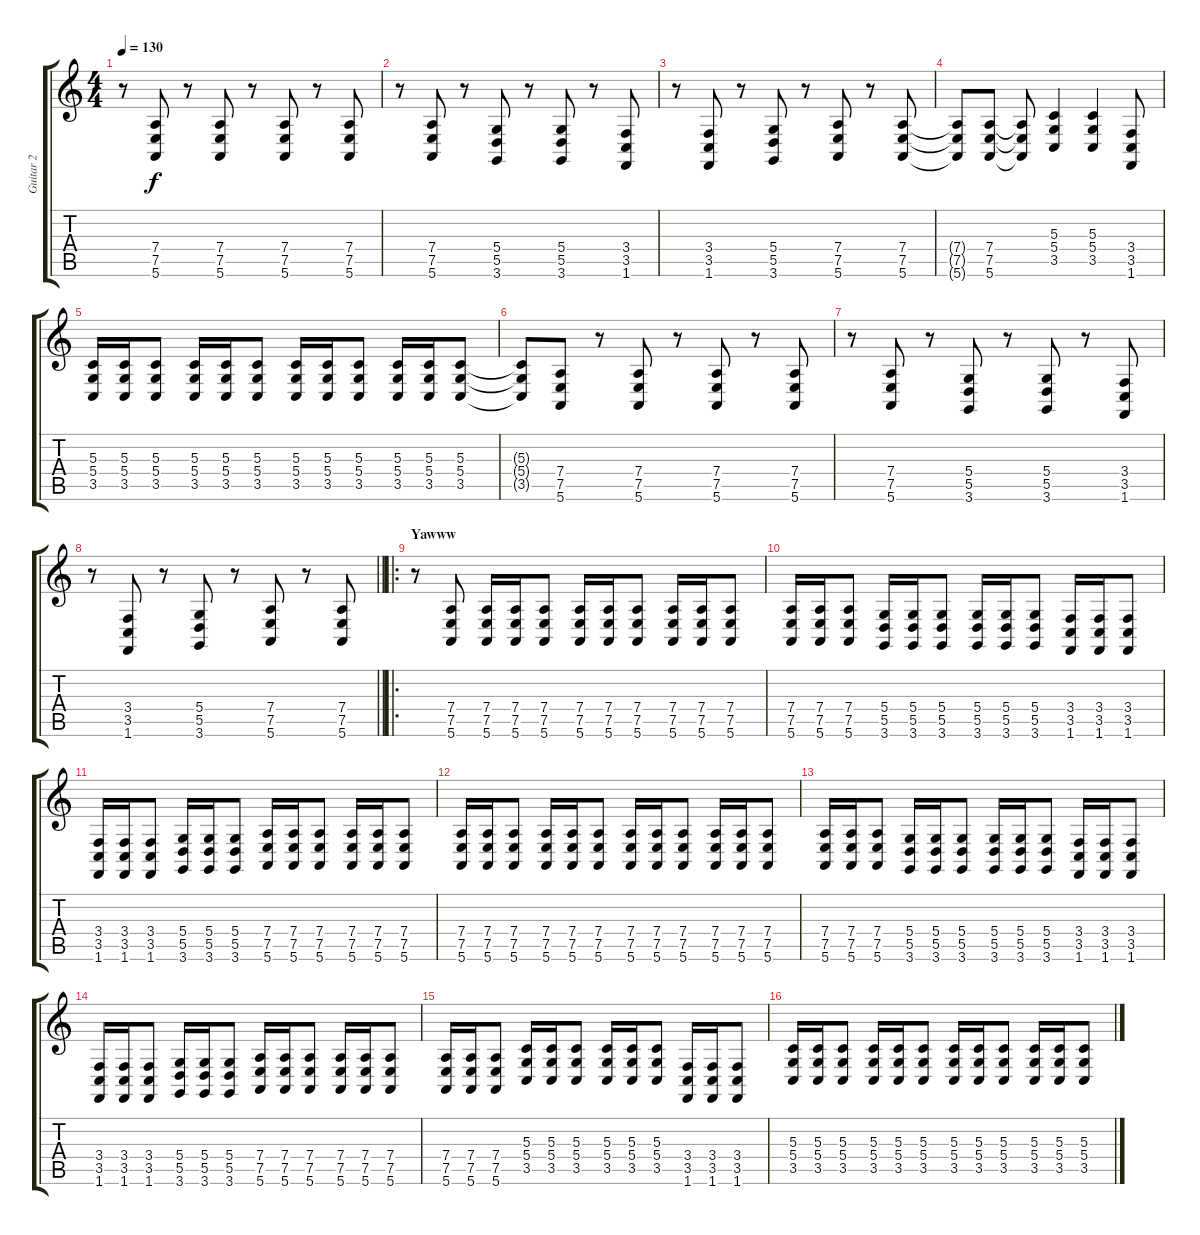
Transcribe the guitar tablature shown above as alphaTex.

\track ("Guitar 2" "Guitar 2") {instrument acousticgrandpiano}
\staff {score tabs}
\tuning (E4 B3 G3 D3 A2 E2) {hide}
\ts (4 4)
\tempo 130
\clef g2
\ks c
r.8{dy f} (7.4 7.5 5.6).8 r.8 (7.4 7.5 5.6).8 r.8 (7.4 7.5 5.6).8 r.8 (7.4 7.5 5.6).8 |
r.8 (7.4 7.5 5.6).8 r.8 (5.4 5.5 3.6).8 r.8 (5.4 5.5 3.6).8 r.8 (3.4 3.5 1.6).8 |
r.8 (3.4 3.5 1.6).8 r.8 (5.4 5.5 3.6).8 r.8 (7.4 7.5 5.6).8 r.8 (7.4 7.5 5.6).8 |
(7.4{t} 7.5{t} 5.6{t}).8 (7.4 7.5 5.6).8 (7.4{t} 7.5{t} 5.6{t}).8 (5.3 5.4 3.5).4 (5.3 5.4 3.5).4 (3.4 3.5 1.6).8 |
(5.3 5.4 3.5).16 (5.3 5.4 3.5).16 (5.3 5.4 3.5).8 (5.3 5.4 3.5).16 (5.3 5.4 3.5).16 (5.3 5.4 3.5).8 (5.3 5.4 3.5).16 (5.3 5.4 3.5).16 (5.3 5.4 3.5).8 (5.3 5.4 3.5).16 (5.3 5.4 3.5).16 (5.3 5.4 3.5).8 |
(5.3{t} 5.4{t} 3.5{t}).8 (7.4 7.5 5.6).8 r.8 (7.4 7.5 5.6).8 r.8 (7.4 7.5 5.6).8 r.8 (7.4 7.5 5.6).8 |
r.8 (7.4 7.5 5.6).8 r.8 (5.4 5.5 3.6).8 r.8 (5.4 5.5 3.6).8 r.8 (3.4 3.5 1.6).8 |
\barLineRight lightlight
r.8 (3.4 3.5 1.6).8 r.8 (5.4 5.5 3.6).8 r.8 (7.4 7.5 5.6).8 r.8 (7.4 7.5 5.6).8 |
\ro
\section ("" "Yawww")
r.8{instrument distortionguitar} (7.4 7.5 5.6).8 (7.4 7.5 5.6).16 (7.4 7.5 5.6).16 (7.4 7.5 5.6).8 (7.4 7.5 5.6).16 (7.4 7.5 5.6).16 (7.4 7.5 5.6).8 (7.4 7.5 5.6).16 (7.4 7.5 5.6).16 (7.4 7.5 5.6).8 |
(7.4 7.5 5.6).16 (7.4 7.5 5.6).16 (7.4 7.5 5.6).8 (5.4 5.5 3.6).16 (5.4 5.5 3.6).16 (5.4 5.5 3.6).8 (5.4 5.5 3.6).16 (5.4 5.5 3.6).16 (5.4 5.5 3.6).8 (3.4 3.5 1.6).16 (3.4 3.5 1.6).16 (3.4 3.5 1.6).8 |
(3.4 3.5 1.6).16 (3.4 3.5 1.6).16 (3.4 3.5 1.6).8 (5.4 5.5 3.6).16 (5.4 5.5 3.6).16 (5.4 5.5 3.6).8 (7.4 7.5 5.6).16 (7.4 7.5 5.6).16 (7.4 7.5 5.6).8 (7.4 7.5 5.6).16 (7.4 7.5 5.6).16 (7.4 7.5 5.6).8 |
(7.4 7.5 5.6).16 (7.4 7.5 5.6).16 (7.4 7.5 5.6).8 (7.4 7.5 5.6).16 (7.4 7.5 5.6).16 (7.4 7.5 5.6).8 (7.4 7.5 5.6).16 (7.4 7.5 5.6).16 (7.4 7.5 5.6).8 (7.4 7.5 5.6).16 (7.4 7.5 5.6).16 (7.4 7.5 5.6).8 |
(7.4 7.5 5.6).16 (7.4 7.5 5.6).16 (7.4 7.5 5.6).8 (5.4 5.5 3.6).16 (5.4 5.5 3.6).16 (5.4 5.5 3.6).8 (5.4 5.5 3.6).16 (5.4 5.5 3.6).16 (5.4 5.5 3.6).8 (3.4 3.5 1.6).16 (3.4 3.5 1.6).16 (3.4 3.5 1.6).8 |
(3.4 3.5 1.6).16 (3.4 3.5 1.6).16 (3.4 3.5 1.6).8 (5.4 5.5 3.6).16 (5.4 5.5 3.6).16 (5.4 5.5 3.6).8 (7.4 7.5 5.6).16 (7.4 7.5 5.6).16 (7.4 7.5 5.6).8 (7.4 7.5 5.6).16 (7.4 7.5 5.6).16 (7.4 7.5 5.6).8 |
(7.4 7.5 5.6).16 (7.4 7.5 5.6).16 (7.4 7.5 5.6).8 (5.3 5.4 3.5).16 (5.3 5.4 3.5).16 (5.3 5.4 3.5).8 (5.3 5.4 3.5).16 (5.3 5.4 3.5).16 (5.3 5.4 3.5).8 (3.4 3.5 1.6).16 (3.4 3.5 1.6).16 (3.4 3.5 1.6).8 |
(5.3 5.4 3.5).16 (5.3 5.4 3.5).16 (5.3 5.4 3.5).8 (5.3 5.4 3.5).16 (5.3 5.4 3.5).16 (5.3 5.4 3.5).8 (5.3 5.4 3.5).16 (5.3 5.4 3.5).16 (5.3 5.4 3.5).8 (5.3 5.4 3.5).16 (5.3 5.4 3.5).16 (5.3 5.4 3.5).8
